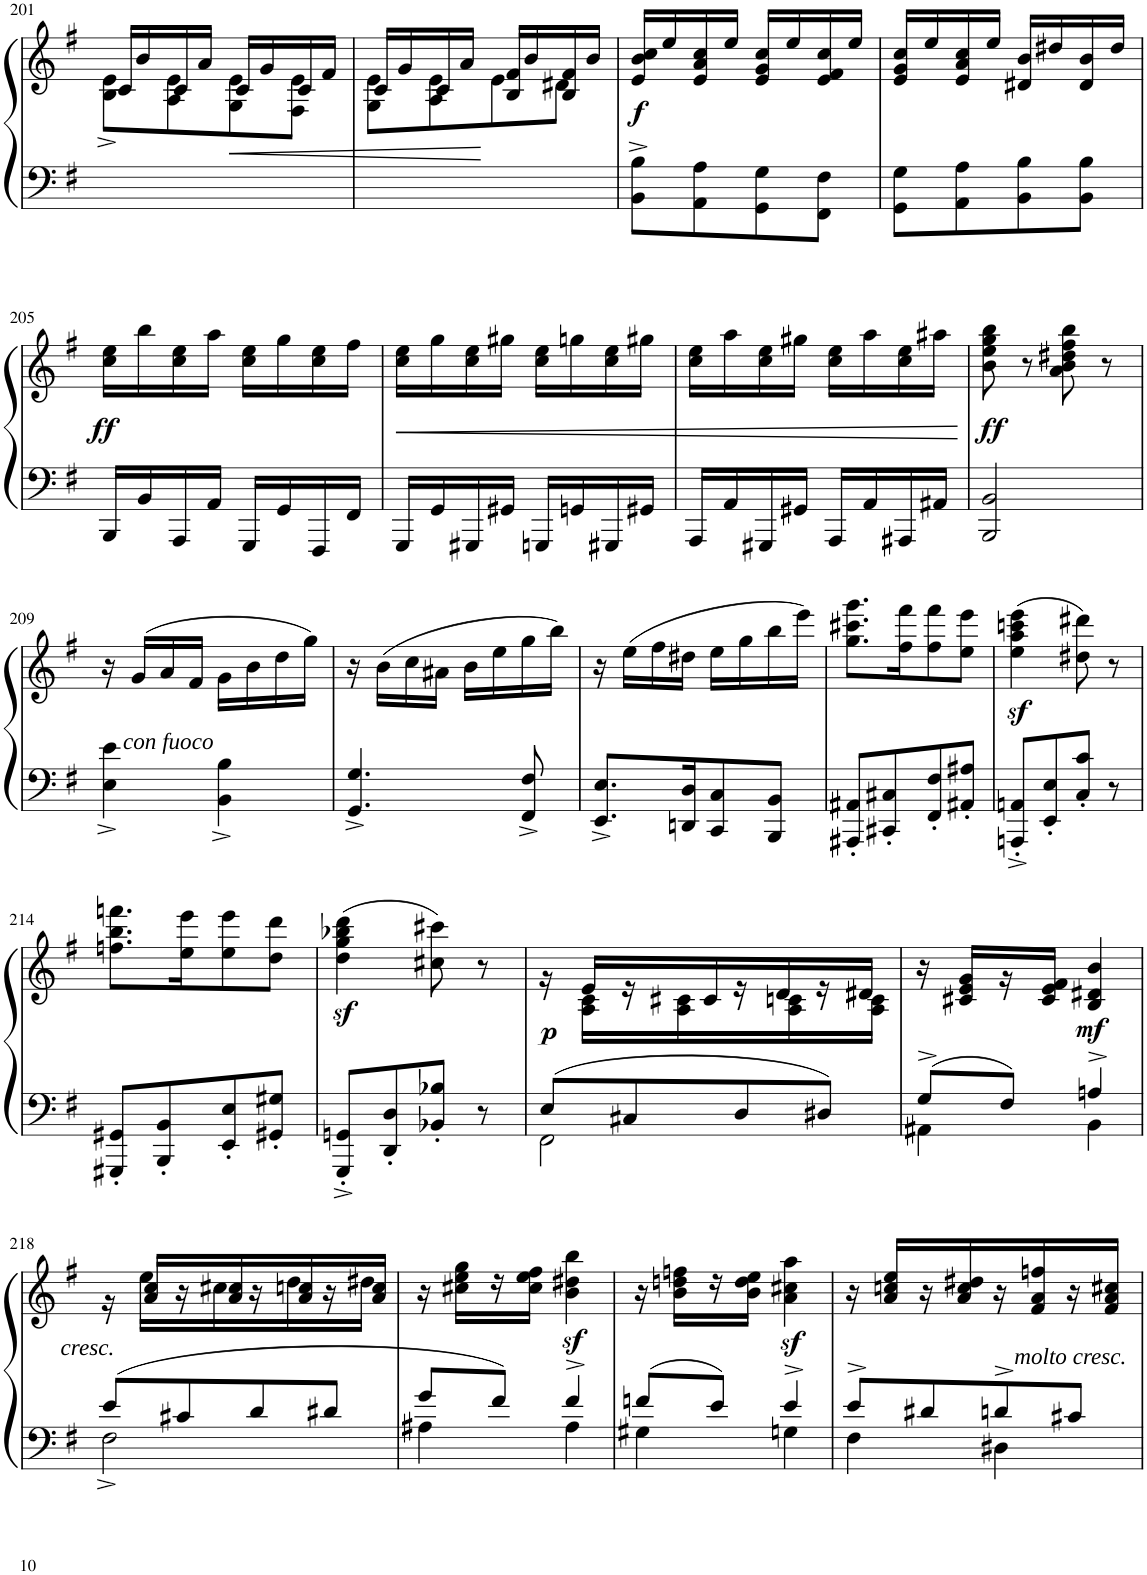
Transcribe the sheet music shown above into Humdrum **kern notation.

**kern	**kern	**dynam
*part1	*part1	*part1
*staff2	*staff1	*staff1/2
*I"Piano	*	*
*I'Pno	*	*
!!LO:PB:g=z
*clefF4	*clefG2	*
*k[f#]	*k[f#]	*
*M2/4	*M2/4	*
=201	=201	=201
*	*^	*
2ryy	16c/LL	8B\^ 8e\^L	.
.	16b/	.	.
.	16c/	8A\ 8e\	.
.	16a/JJ	.	.
!	!	!	!LO:HP:b
.	16c/LL	8G\ 8e\	<
.	16g/	.	.
.	16c/	8F#\ 8e\J	.
.	16f#/JJ	.	.
=202	=202	=202	=202
2ryy	16c/LL	8G\ 8e\L	.
.	16g/	.	.
.	16c/	8A\ 8e\	.
.	16a/JJ	.	.
.	16B/ 16f#/LL	8e\	[
.	16b/	.	.
.	16B/ 16f#/	8d#X\J	.
.	16b/JJ	.	.
*	*v	*v	*
=203	=203	=203
!	!	!LO:DY:b
8BB\^ 8B\^L	16e/ 16b/ 16cc/LL	f
.	16ee/	.
8AA\ 8A\	16e/ 16a/ 16cc/	.
.	16ee/JJ	.
8GG\ 8G\	16e/ 16g/ 16cc/LL	.
.	16ee/	.
8FF#\ 8F#\J	16e/ 16f#/ 16cc/	.
.	16ee/JJ	.
=204	=204	=204
8GG\ 8G\L	16e/ 16g/ 16cc/LL	.
.	16ee/	.
8AA\ 8A\	16e/ 16a/ 16cc/	.
.	16ee/JJ	.
8BB\ 8B\	16d#X/ 16b/LL	.
.	16dd#X/	.
8BB\ 8B\J	16d#/ 16b/	.
.	16dd#/JJ	.
!!LO:LB:g=z
=205	=205	=205
!	!	!LO:DY:b
16BBB/LL	16cc\ 16ee\LL	ff
16BB/	16bb\	.
16AAA/	16cc\ 16ee\	.
16AA/JJ	16aa\JJ	.
16GGG/LL	16cc\ 16ee\LL	.
16GG/	16gg\	.
16FFF#/	16cc\ 16ee\	.
16FF#/JJ	16ff#\JJ	.
=206	=206	=206
!	!	!LO:HP:b
16GGG/LL	16cc\ 16ee\LL	<
16GG/	16gg\	.
16GGG#X/	16cc\ 16ee\	.
16GG#X/JJ	16gg#X\JJ	.
16GGGn/LL	16cc\ 16ee\LL	.
16GGn/	16ggn\	.
16GGG#X/	16cc\ 16ee\	.
16GG#X/JJ	16gg#X\JJ	.
=207	=207	=207
16AAA/LL	16cc\ 16ee\LL	.
16AA/	16aa\	.
16GGG#X/	16cc\ 16ee\	.
16GG#X/JJ	16gg#X\JJ	.
16AAA/LL	16cc\ 16ee\LL	.
16AA/	16aa\	.
16AAA#X/	16cc\ 16ee\	.
16AA#X/JJ	16aa#X\JJ	.
.	.	[
=208	=208	=208
!	!	!LO:DY:b
2BBB/ 2BB/	8b\ 8ee\ 8gg\ 8bb\	ff
.	8r	.
.	8a\ 8b\ 8dd#X\ 8ff#\ 8bb\	.
.	8r	.
!!LO:LB:g=z
=209	=209	=209
!LO:TX:a:i:t=con fuoco	!	!
4E\^< 4e\^<	16r	.
.	(16g/LL	.
.	16a/	.
.	16f#/JJ	.
4BB\^< 4B\^<	16g\LL	.
.	16b\	.
.	16dd\	.
.	16gg\JJ)	.
=210	=210	=210
4.GG/^ 4.G/^	16r	.
.	(16b\LL	.
.	16cc\	.
.	16a#X\JJ	.
.	16b\LL	.
.	16ee\	.
8FF#/^ 8F#/^	16gg\	.
.	16bb\JJ)	.
=211	=211	=211
8.EE/^ 8.E/^L	16r	.
.	(16ee\LL	.
.	16ff#\	.
16DDn/ 16D/K	16dd#X\JJ	.
8CC/ 8C/	16ee\LL	.
.	16gg\	.
8BBB/ 8BB/J	16bb\	.
.	16eee\JJ)	.
=212	=212	=212
8AAA#X/' 8AA#X/'L	8.gg\ 8.ccc#X\ 8.ggg\L	.
8CC#X/' 8C#X/'	.	.
.	16ff#\ 16fff#\K	.
8FF#/' 8F#/'	8ff#\ 8fff#\	.
8AA#X/' 8A#X/'J	8ee\ 8eee\J	.
=213	=213	=213
8AAAn/'<^< 8AAn/'<^<L	(4ee\z< 4aa\z< 4cccn\z< 4eee\z<	.
8EE/'< 8E/'<	.	.
8C/'< 8c/'<J	8dd#X\ 8ddd#X\)	.
8r	8r	.
!!LO:LB:g=z
=214	=214	=214
8GGG#X/' 8GG#X/'L	8.ffn\ 8.bb\ 8.fffn\L	.
8BBB/' 8BB/'	.	.
.	16ee\ 16eee\K	.
8EE/' 8E/'	8ee\ 8eee\	.
8GG#X/' 8G#X/'J	8dd\ 8ddd\J	.
=215	=215	=215
8GGG/'^ 8GGn/'^L	(4dd\z< 4gg\z< 4bb-X\z< 4ddd\z<	.
8DD/' 8D/'	.	.
8BB-X/' 8B-X/'J	8cc#X\ 8ccc#X\)	.
8r	8r	.
=216	=216	=216
*^	*^	*
!	!	!	!	!LO:DY:b
8E/L	2FF#\	16ryy	16r	p
.	.	16A\ 16c\LL	16e/LL	.
8C#X/	.	16ryy	16r	.
.	.	16A\ 16c\	16c#X/	.
8D/	.	16ryy	16r	.
.	.	16A\ 16cn\	16d/	.
8D#X/J	.	16ryy	16r	.
.	.	16A\ 16c\JJ	16d#X/JJ	.
*	*	*v	*v	*
=217	=217	=217	=217
8G^/L	4AA#X\	16r	.
.	.	16c#X/ 16e/ 16g/LL	.
8F#/J	.	16r	.
.	.	16c#/ 16e/ 16f#/JJ	.
!	!	!	!LO:DY:b
4An^/	4BB\	4B/ 4d#X/ 4b/	mf
!!LO:LB:g=z
=218	=218	=218	=218
*	*	*^	*
!LO:TX:a:i:t=cresc.	!	!	!	!
8e/L	2F#^\	16ryy	16r	.
.	.	16a/ 16cc/LL	16ee\LL	.
8c#X/	.	16ryy	16r	.
.	.	16a/ 16cc/	16cc#X\	.
8d/	.	16ryy	16r	.
.	.	16a/ 16ccn/	16dd\	.
8d#X/J	.	16ryy	16r	.
.	.	16a/ 16cc/JJ	16dd#X\JJ	.
*	*	*v	*v	*
=219	=219	=219	=219
8g/L	4A#X\	16r	.
.	.	16cc#X\ 16ee\ 16gg\LL	.
8f#/J	.	16r	.
.	.	16cc#\ 16ee\ 16ff#\JJ	.
4f#^/	4A#\	4b\z< 4dd#X\z< 4bb\z<	.
=220	=220	=220	=220
8fn/L	4G#X\	16r	.
.	.	16b\ 16ddn\ 16ffn\LL	.
8e/J	.	16r	.
.	.	16b\ 16dd\ 16ee\JJ	.
4e^/	4Gn\	4a\z< 4cc#X\z< 4aa\z<	.
=221	=221	=221	=221
8e^/L	4F#\	16r	.
.	.	16a/ 16ccn/ 16ee/LL	.
8d#X/	.	16r	.
.	.	16a/ 16cc/ 16dd#X/	.
!LO:TX:a:i:t=molto cresc.	!	!	!
8dn^/	4D#X\	16r	.
.	.	16f#/ 16a/ 16ffn/	.
8c#X/J	.	16r	.
.	.	16f#/ 16a/ 16cc#X/JJ	.
*v	*v	*	*
=	=	=
*-	*-	*-
